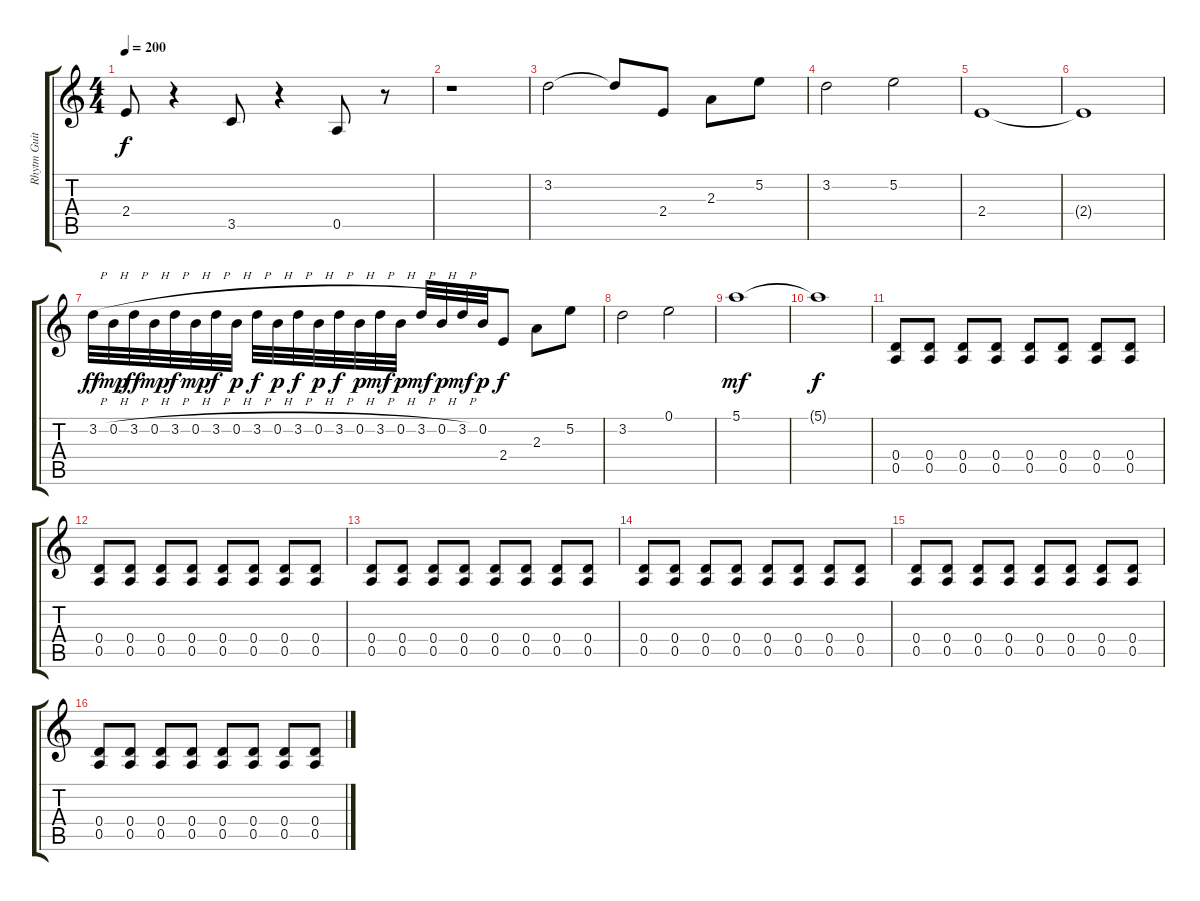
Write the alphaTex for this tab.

\track ("Rhytm Guitar 2" "Rhytm Guit") {instrument overdrivenguitar}
\staff {score tabs}
\tuning (E4 B3 G3 D3 A2 E2) {hide}
\ts (4 4)
\tempo 200
\clef g2
\ks c
2.4.8{dy f} r.4 3.5.8 r.4 0.5.8 r.8 |
r.1 |
3.2.2 3.2{t}.8 2.4.8 2.3.8 5.2.8 |
3.2.2 5.2.2 |
2.4.1 |
2.4{t}.1 |
3.2{h}.32{dy ff} 0.2{h}.32{dy mp} 3.2{h}.32{dy ff} 0.2{h}.32{dy mp} 3.2{h}.32{dy f} 0.2{h}.32{dy mp} 3.2{h}.32{dy f} 0.2{h}.32{dy p} 3.2{h}.32{dy f} 0.2{h}.32{dy p} 3.2{h}.32{dy f} 0.2{h}.32{dy p} 3.2{h}.32{dy f} 0.2{h}.32{dy p} 3.2{h}.32{dy mf} 0.2{h}.32{dy p} 3.2{h}.32{dy mf} 0.2{h}.32{dy p} 3.2{h}.32{dy mf} 0.2.32{dy p} 2.4.8{dy f} 2.3.8 5.2.8 |
3.2.2 0.1.2 |
5.1.1{dy mf} |
5.1{t}.1{dy f} |
(0.4 0.5).8 (0.4 0.5).8 (0.4 0.5).8 (0.4 0.5).8 (0.4 0.5).8 (0.4 0.5).8 (0.4 0.5).8 (0.4 0.5).8 |
(0.4 0.5).8 (0.4 0.5).8 (0.4 0.5).8 (0.4 0.5).8 (0.4 0.5).8 (0.4 0.5).8 (0.4 0.5).8 (0.4 0.5).8 |
(0.4 0.5).8 (0.4 0.5).8 (0.4 0.5).8 (0.4 0.5).8 (0.4 0.5).8 (0.4 0.5).8 (0.4 0.5).8 (0.4 0.5).8 |
(0.4 0.5).8 (0.4 0.5).8 (0.4 0.5).8 (0.4 0.5).8 (0.4 0.5).8 (0.4 0.5).8 (0.4 0.5).8 (0.4 0.5).8 |
(0.4 0.5).8{volume 11} (0.4 0.5).8 (0.4 0.5).8 (0.4 0.5).8 (0.4 0.5).8 (0.4 0.5).8 (0.4 0.5).8 (0.4 0.5).8 |
(0.4 0.5).8 (0.4 0.5).8 (0.4 0.5).8 (0.4 0.5).8 (0.4 0.5).8 (0.4 0.5).8 (0.4 0.5).8 (0.4 0.5).8
